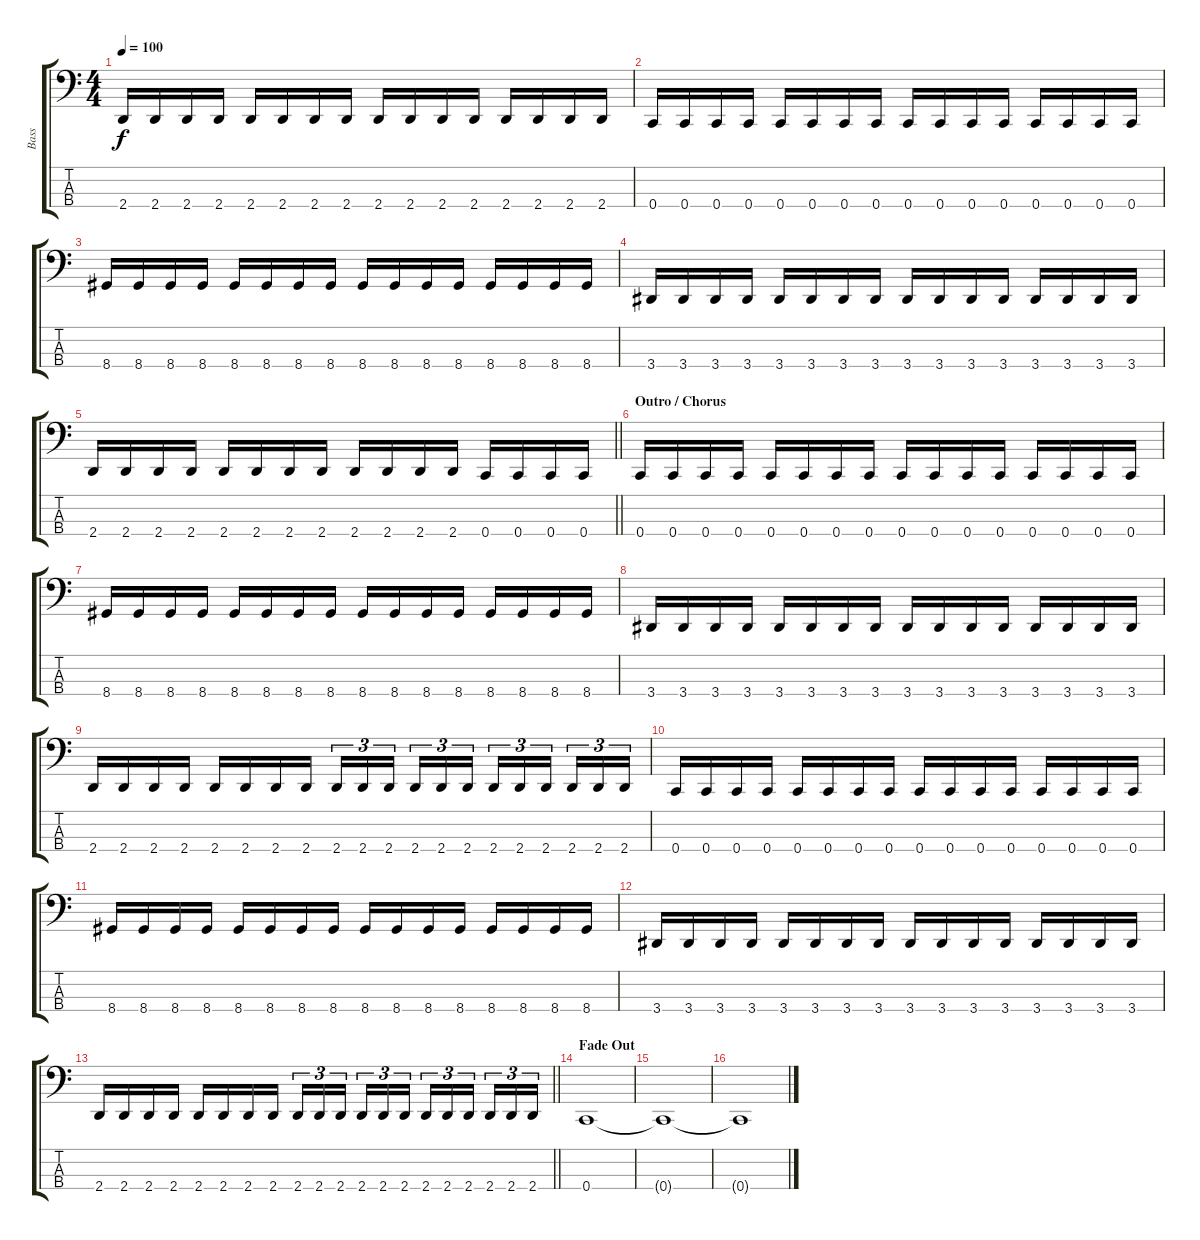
\track ("Bass" "Bass") {instrument electricbasspick}
\staff {score tabs}
\tuning (F2 C2 G1 C1) {hide}
\ts (4 4)
\tempo 100
\clef f4
\ks c
2.4.16{dy f} 2.4.16 2.4.16 2.4.16 2.4.16 2.4.16 2.4.16 2.4.16 2.4.16 2.4.16 2.4.16 2.4.16 2.4.16 2.4.16 2.4.16 2.4.16 |
0.4.16 0.4.16 0.4.16 0.4.16 0.4.16 0.4.16 0.4.16 0.4.16 0.4.16 0.4.16 0.4.16 0.4.16 0.4.16 0.4.16 0.4.16 0.4.16 |
8.4.16 8.4.16 8.4.16 8.4.16 8.4.16 8.4.16 8.4.16 8.4.16 8.4.16 8.4.16 8.4.16 8.4.16 8.4.16 8.4.16 8.4.16 8.4.16 |
3.4.16 3.4.16 3.4.16 3.4.16 3.4.16 3.4.16 3.4.16 3.4.16 3.4.16 3.4.16 3.4.16 3.4.16 3.4.16 3.4.16 3.4.16 3.4.16 |
\barLineRight lightlight
2.4.16 2.4.16 2.4.16 2.4.16 2.4.16 2.4.16 2.4.16 2.4.16 2.4.16 2.4.16 2.4.16 2.4.16 0.4.16 0.4.16 0.4.16 0.4.16 |
\section ("" "Outro / Chorus")
0.4.16 0.4.16 0.4.16 0.4.16 0.4.16 0.4.16 0.4.16 0.4.16 0.4.16 0.4.16 0.4.16 0.4.16 0.4.16 0.4.16 0.4.16 0.4.16 |
8.4.16 8.4.16 8.4.16 8.4.16 8.4.16 8.4.16 8.4.16 8.4.16 8.4.16 8.4.16 8.4.16 8.4.16 8.4.16 8.4.16 8.4.16 8.4.16 |
3.4.16 3.4.16 3.4.16 3.4.16 3.4.16 3.4.16 3.4.16 3.4.16 3.4.16 3.4.16 3.4.16 3.4.16 3.4.16 3.4.16 3.4.16 3.4.16 |
2.4.16 2.4.16 2.4.16 2.4.16 2.4.16 2.4.16 2.4.16 2.4.16 2.4.16{tu (3 2)} 2.4.16{tu (3 2)} 2.4.16{tu (3 2) beam splitsecondary} 2.4.16{tu (3 2)} 2.4.16{tu (3 2)} 2.4.16{tu (3 2)} 2.4.16{tu (3 2)} 2.4.16{tu (3 2)} 2.4.16{tu (3 2) beam splitsecondary} 2.4.16{tu (3 2)} 2.4.16{tu (3 2)} 2.4.16{tu (3 2)} |
0.4.16 0.4.16 0.4.16 0.4.16 0.4.16 0.4.16 0.4.16 0.4.16 0.4.16 0.4.16 0.4.16 0.4.16 0.4.16 0.4.16 0.4.16 0.4.16 |
8.4.16 8.4.16 8.4.16 8.4.16 8.4.16 8.4.16 8.4.16 8.4.16 8.4.16 8.4.16 8.4.16 8.4.16 8.4.16 8.4.16 8.4.16 8.4.16 |
3.4.16 3.4.16 3.4.16 3.4.16 3.4.16 3.4.16 3.4.16 3.4.16 3.4.16 3.4.16 3.4.16 3.4.16 3.4.16 3.4.16 3.4.16 3.4.16 |
\barLineRight lightlight
2.4.16 2.4.16 2.4.16 2.4.16 2.4.16 2.4.16 2.4.16 2.4.16 2.4.16{tu (3 2)} 2.4.16{tu (3 2)} 2.4.16{tu (3 2) beam splitsecondary} 2.4.16{tu (3 2)} 2.4.16{tu (3 2)} 2.4.16{tu (3 2)} 2.4.16{tu (3 2)} 2.4.16{tu (3 2)} 2.4.16{tu (3 2) beam splitsecondary} 2.4.16{tu (3 2)} 2.4.16{tu (3 2)} 2.4.16{tu (3 2)} |
\section ("" "Fade Out")
0.4.1{volume 0} |
0.4{t}.1 |
0.4{t}.1
